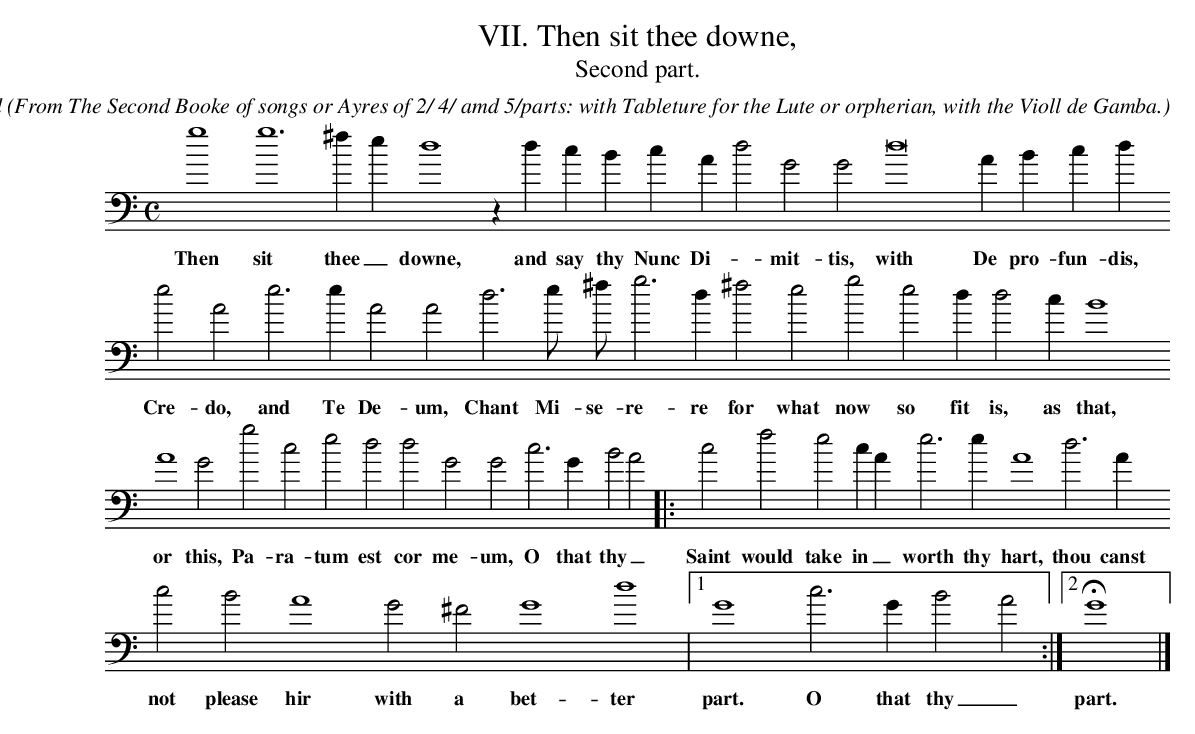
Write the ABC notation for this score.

X:1
T:VII. Then sit thee downe,
T:Second part.
C: John Dowland
O: From The Second Booke of songs or Ayres of 2/ 4/ amd 5/parts: with Tableture for the Lute or orpherian, with the Violl de Gamba.
M:C
L:1/4
K:G mix bass
g4 g6 ^f e d4 z d c B c A d2 G2 G2 d8 A B c d
w:Then sit thee _ downe, and say thy Nunc Di- * mit- tis, with De pro- fun- dis,
e2 A2 e3 e A2 A2 d3 e/ ^f/ g3 d ^f2 e2 g2 e2 d d2 c B4
w: Cre- do, and Te De- um, Chant Mi- se- re- re for what now so fit is, as that,
A4 G2 g2 c2 e2 d2 d2 G2 G2 c3 G B2 A2 |: c2 f2 e2 c A e3 e A4 d3 A
w:or this, Pa- ra- tum est cor me- um, O that thy _ Saint would take in _ worth thy hart, thou canst
c2 B2 A4 G2 ^F2 G4 d4 |1 G4 c3 G B2 A2 :|2 HG4 |]
w:  not please hir with a bet- ter  part. O that thy _ part.
